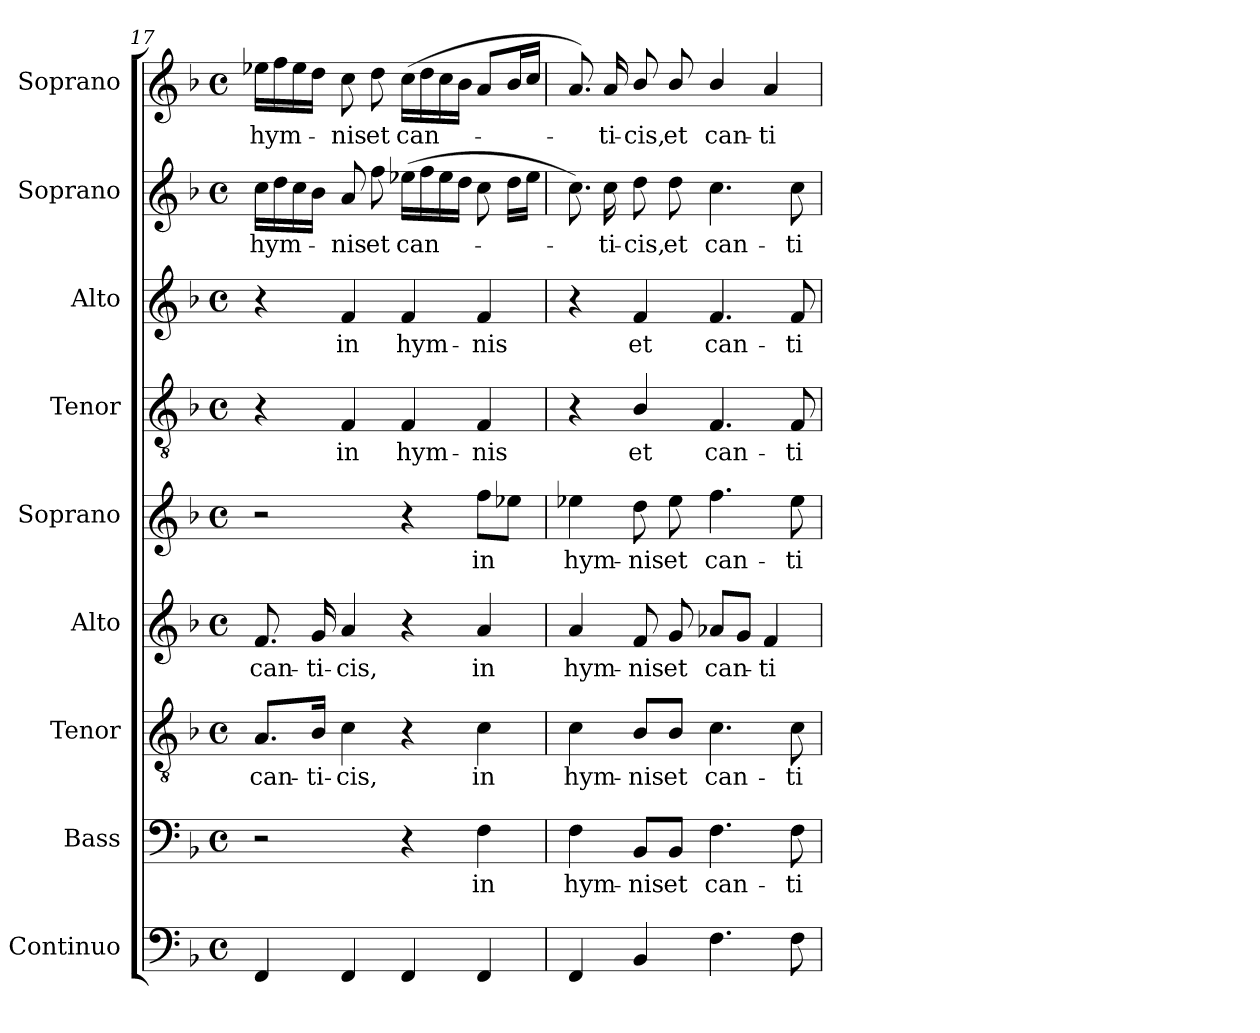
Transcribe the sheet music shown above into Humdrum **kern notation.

**kern	**kern	**text	**kern	**text	**kern	**text	**kern	**text	**kern	**text	**kern	**text	**kern	**text	**kern	**text
*part9	*part8	*part8	*part7	*part7	*part6	*part6	*part5	*part5	*part4	*part4	*part3	*part3	*part2	*part2	*part1	*part1
*staff9	*staff8	*staff8	*staff7	*staff7	*staff6	*staff6	*staff5	*staff5	*staff4	*staff4	*staff3	*staff3	*staff2	*staff2	*staff1	*staff1
*I"Continuo	*I"Bass	*	*I"Tenor	*	*I"Alto	*	*I"Soprano	*	*I"Tenor	*	*I"Alto	*	*I"Soprano	*	*I"Soprano	*
*I'Cont.	*I'B.	*	*I'T.	*	*I'A.	*	*I'S.	*	*I'T.	*	*I'A.	*	*I'S.	*	*I'S.	*
!!LO:PB:g=z
*clefF4	*clefF4	*	*clefGv2	*	*clefG2	*	*clefG2	*	*clefGv2	*	*clefG2	*	*clefG2	*	*clefG2	*
*	*	*	*ITrd7c12	*	*	*	*	*	*ITrd7c12	*	*	*	*	*	*	*
*k[b-]	*k[b-]	*	*k[b-]	*	*k[b-]	*	*k[b-]	*	*k[b-]	*	*k[b-]	*	*k[b-]	*	*k[b-]	*
*F:	*F:	*	*F:	*	*F:	*	*F:	*	*F:	*	*F:	*	*F:	*	*F:	*
*M4/4	*M4/4	*	*M4/4	*	*M4/4	*	*M4/4	*	*M4/4	*	*M4/4	*	*M4/4	*	*M4/4	*
*met(c)	*met(c)	*	*met(c)	*	*met(c)	*	*met(c)	*	*met(c)	*	*met(c)	*	*met(c)	*	*met(c)	*
=17	=17	=17	=17	=17	=17	=17	=17	=17	=17	=17	=17	=17	=17	=17	=17	=17
!	!	!	!	!LO:LY:b:color=#000000	!	!	!	!	!	!	!	!	!	!	!	!
!	!	!	!	!	!	!LO:LY:b:color=#000000	!	!	!	!	!	!	!	!	!	!
!	!	!	!	!	!	!	!	!	!	!	!	!	!	!LO:LY:b:color=#000000	!	!
!	!	!	!	!	!	!	!	!	!	!	!	!	!	!	!	!LO:LY:b:color=#000000
4FFi/	2r	.	8.AAi/L	can-	8.fi/	can-	2r	.	4r	.	4r	.	16cci\LL	hym-	16ee-Xi\LL	hym-
.	.	.	.	.	.	.	.	.	.	.	.	.	16ddi\	.	16ffi\	.
.	.	.	.	.	.	.	.	.	.	.	.	.	16cci\	.	16ee-i\	.
!	!	!	!	!LO:LY:b:color=#000000	!	!	!	!	!	!	!	!	!	!	!	!
!	!	!	!	!	!	!LO:LY:b:color=#000000	!	!	!	!	!	!	!	!	!	!
.	.	.	16BB-i/Jk	-ti-	16gi/	-ti-	.	.	.	.	.	.	16b-i\JJ	.	16ddi\JJ	.
!	!	!	!	!LO:LY:b:color=#000000	!	!	!	!	!	!	!	!	!	!	!	!
!	!	!	!	!	!	!LO:LY:b:color=#000000	!	!	!	!	!	!	!	!	!	!
!	!	!	!	!	!	!	!	!	!	!LO:LY:b:color=#000000	!	!	!	!	!	!
!	!	!	!	!	!	!	!	!	!	!	!	!LO:LY:b:color=#000000	!	!	!	!
!	!	!	!	!	!	!	!	!	!	!	!	!	!	!LO:LY:b:color=#000000	!	!
!	!	!	!	!	!	!	!	!	!	!	!	!	!	!	!	!LO:LY:b:color=#000000
4FFi/	.	.	4Ci\	-cis,	4ai/	-cis,	.	.	4FFi/	in	4fi/	in	8ai/	-nis	8cci\	-nis
!	!	!	!	!	!	!	!	!	!	!	!	!	!	!LO:LY:b:color=#000000	!	!
!	!	!	!	!	!	!	!	!	!	!	!	!	!	!	!	!LO:LY:b:color=#000000
.	.	.	.	.	.	.	.	.	.	.	.	.	8ffi\	et	8ddi\	et
!	!	!	!	!	!	!	!	!	!	!LO:LY:b:color=#000000	!	!	!	!	!	!
!	!	!	!	!	!	!	!	!	!	!	!	!LO:LY:b:color=#000000	!	!	!	!
!	!	!	!	!	!	!	!	!	!	!	!	!	!	!LO:LY:b:color=#000000	!	!
!	!	!	!	!	!	!	!	!	!	!	!	!	!	!	!	!LO:LY:b:color=#000000
4FFi/	4r	.	4r	.	4r	.	4r	.	4FFi/	hym-	4fi/	hym-	(16ee-Xi\LL	can-	(16cci\LL	can-
.	.	.	.	.	.	.	.	.	.	.	.	.	16ffi\	.	16ddi\	.
.	.	.	.	.	.	.	.	.	.	.	.	.	16ee-i\	.	16cci\	.
.	.	.	.	.	.	.	.	.	.	.	.	.	16ddi\JJ	.	16b-i\JJ	.
!	!	!LO:LY:b:color=#000000	!	!	!	!	!	!	!	!	!	!	!	!	!	!
!	!	!	!	!LO:LY:b:color=#000000	!	!	!	!	!	!	!	!	!	!	!	!
!	!	!	!	!	!	!LO:LY:b:color=#000000	!	!	!	!	!	!	!	!	!	!
!	!	!	!	!	!	!	!	!LO:LY:b:color=#000000	!	!	!	!	!	!	!	!
!	!	!	!	!	!	!	!	!	!	!LO:LY:b:color=#000000	!	!	!	!	!	!
!	!	!	!	!	!	!	!	!	!	!	!	!LO:LY:b:color=#000000	!	!	!	!
4FFi/	4Fi\	in	4Ci\	in	4ai/	in	8ffi\L	in	4FFi/	-nis	4fi/	-nis	8cci\	.	8ai/L	.
.	.	.	.	.	.	.	8ee-Xi\J	.	.	.	.	.	16ddi\LL	.	16b-i/L	.
.	.	.	.	.	.	.	.	.	.	.	.	.	16ee-i\JJ	.	16cci/JJ	.
=18	=18	=18	=18	=18	=18	=18	=18	=18	=18	=18	=18	=18	=18	=18	=18	=18
!	!	!LO:LY:b:color=#000000	!	!	!	!	!	!	!	!	!	!	!	!	!	!
!	!	!	!	!LO:LY:b:color=#000000	!	!	!	!	!	!	!	!	!	!	!	!
!	!	!	!	!	!	!LO:LY:b:color=#000000	!	!	!	!	!	!	!	!	!	!
!	!	!	!	!	!	!	!	!LO:LY:b:color=#000000	!	!	!	!	!	!	!	!
4FFi/	4Fi\	hym-	4Ci\	hym-	4ai/	hym-	4ee-Xi\	hym-	4r	.	4r	.	8.cci\)	.	8.ai/)	.
!	!	!	!	!	!	!	!	!	!	!	!	!	!	!LO:LY:b:color=#000000	!	!
!	!	!	!	!	!	!	!	!	!	!	!	!	!	!	!	!LO:LY:b:color=#000000
.	.	.	.	.	.	.	.	.	.	.	.	.	16cci\	-ti-	16ai/	-ti-
!	!	!LO:LY:b:color=#000000	!	!	!	!	!	!	!	!	!	!	!	!	!	!
!	!	!	!	!LO:LY:b:color=#000000	!	!	!	!	!	!	!	!	!	!	!	!
!	!	!	!	!	!	!LO:LY:b:color=#000000	!	!	!	!	!	!	!	!	!	!
!	!	!	!	!	!	!	!	!LO:LY:b:color=#000000	!	!	!	!	!	!	!	!
!	!	!	!	!	!	!	!	!	!	!LO:LY:b:color=#000000	!	!	!	!	!	!
!	!	!	!	!	!	!	!	!	!	!	!	!LO:LY:b:color=#000000	!	!	!	!
!	!	!	!	!	!	!	!	!	!	!	!	!	!	!LO:LY:b:color=#000000	!	!
!	!	!	!	!	!	!	!	!	!	!	!	!	!	!	!	!LO:LY:b:color=#000000
4BB-i/	8BB-i/L	-nis	8BB-i/L	-nis	8fi/	-nis	8ddi\	-nis	4BB-i/	et	4fi/	et	8ddi\	-cis,	8b-i/	-cis,
!	!	!LO:LY:b:color=#000000	!	!	!	!	!	!	!	!	!	!	!	!	!	!
!	!	!	!	!LO:LY:b:color=#000000	!	!	!	!	!	!	!	!	!	!	!	!
!	!	!	!	!	!	!LO:LY:b:color=#000000	!	!	!	!	!	!	!	!	!	!
!	!	!	!	!	!	!	!	!LO:LY:b:color=#000000	!	!	!	!	!	!	!	!
!	!	!	!	!	!	!	!	!	!	!	!	!	!	!LO:LY:b:color=#000000	!	!
!	!	!	!	!	!	!	!	!	!	!	!	!	!	!	!	!LO:LY:b:color=#000000
.	8BB-i/J	et	8BB-i/J	et	8gi/	et	8ee-i\	et	.	.	.	.	8ddi\	et	8b-i/	et
!	!	!LO:LY:b:color=#000000	!	!	!	!	!	!	!	!	!	!	!	!	!	!
!	!	!	!	!LO:LY:b:color=#000000	!	!	!	!	!	!	!	!	!	!	!	!
!	!	!	!	!	!	!LO:LY:b:color=#000000	!	!	!	!	!	!	!	!	!	!
!	!	!	!	!	!	!	!	!LO:LY:b:color=#000000	!	!	!	!	!	!	!	!
!	!	!	!	!	!	!	!	!	!	!LO:LY:b:color=#000000	!	!	!	!	!	!
!	!	!	!	!	!	!	!	!	!	!	!	!LO:LY:b:color=#000000	!	!	!	!
!	!	!	!	!	!	!	!	!	!	!	!	!	!	!LO:LY:b:color=#000000	!	!
!	!	!	!	!	!	!	!	!	!	!	!	!	!	!	!	!LO:LY:b:color=#000000
4.Fi\	4.Fi\	can-	4.Ci\	can-	8a-Xi/L	can-	4.ffi\	can-	4.FFi/	can-	4.fi/	can-	4.cci\	can-	4b-i/	can-
.	.	.	.	.	8gi/J	.	.	.	.	.	.	.	.	.	.	.
!	!	!	!	!	!	!LO:LY:b:color=#000000	!	!	!	!	!	!	!	!	!	!
!	!	!	!	!	!	!	!	!	!	!	!	!	!	!	!	!LO:LY:b:color=#000000
.	.	.	.	.	4fi/	-ti-	.	.	.	.	.	.	.	.	4ai/	-ti-
!	!	!LO:LY:b:color=#000000	!	!	!	!	!	!	!	!	!	!	!	!	!	!
!	!	!	!	!LO:LY:b:color=#000000	!	!	!	!	!	!	!	!	!	!	!	!
!	!	!	!	!	!	!	!	!LO:LY:b:color=#000000	!	!	!	!	!	!	!	!
!	!	!	!	!	!	!	!	!	!	!LO:LY:b:color=#000000	!	!	!	!	!	!
!	!	!	!	!	!	!	!	!	!	!	!	!LO:LY:b:color=#000000	!	!	!	!
!	!	!	!	!	!	!	!	!	!	!	!	!	!	!LO:LY:b:color=#000000	!	!
8Fi\	8Fi\	-ti-	8Ci\	-ti-	.	.	8ee-i\	-ti-	8FFi/	-ti-	8fi/	-ti-	8cci\	-ti-	.	.
=	=	=	=	=	=	=	=	=	=	=	=	=	=	=	=	=
*-	*-	*-	*-	*-	*-	*-	*-	*-	*-	*-	*-	*-	*-	*-	*-	*-
